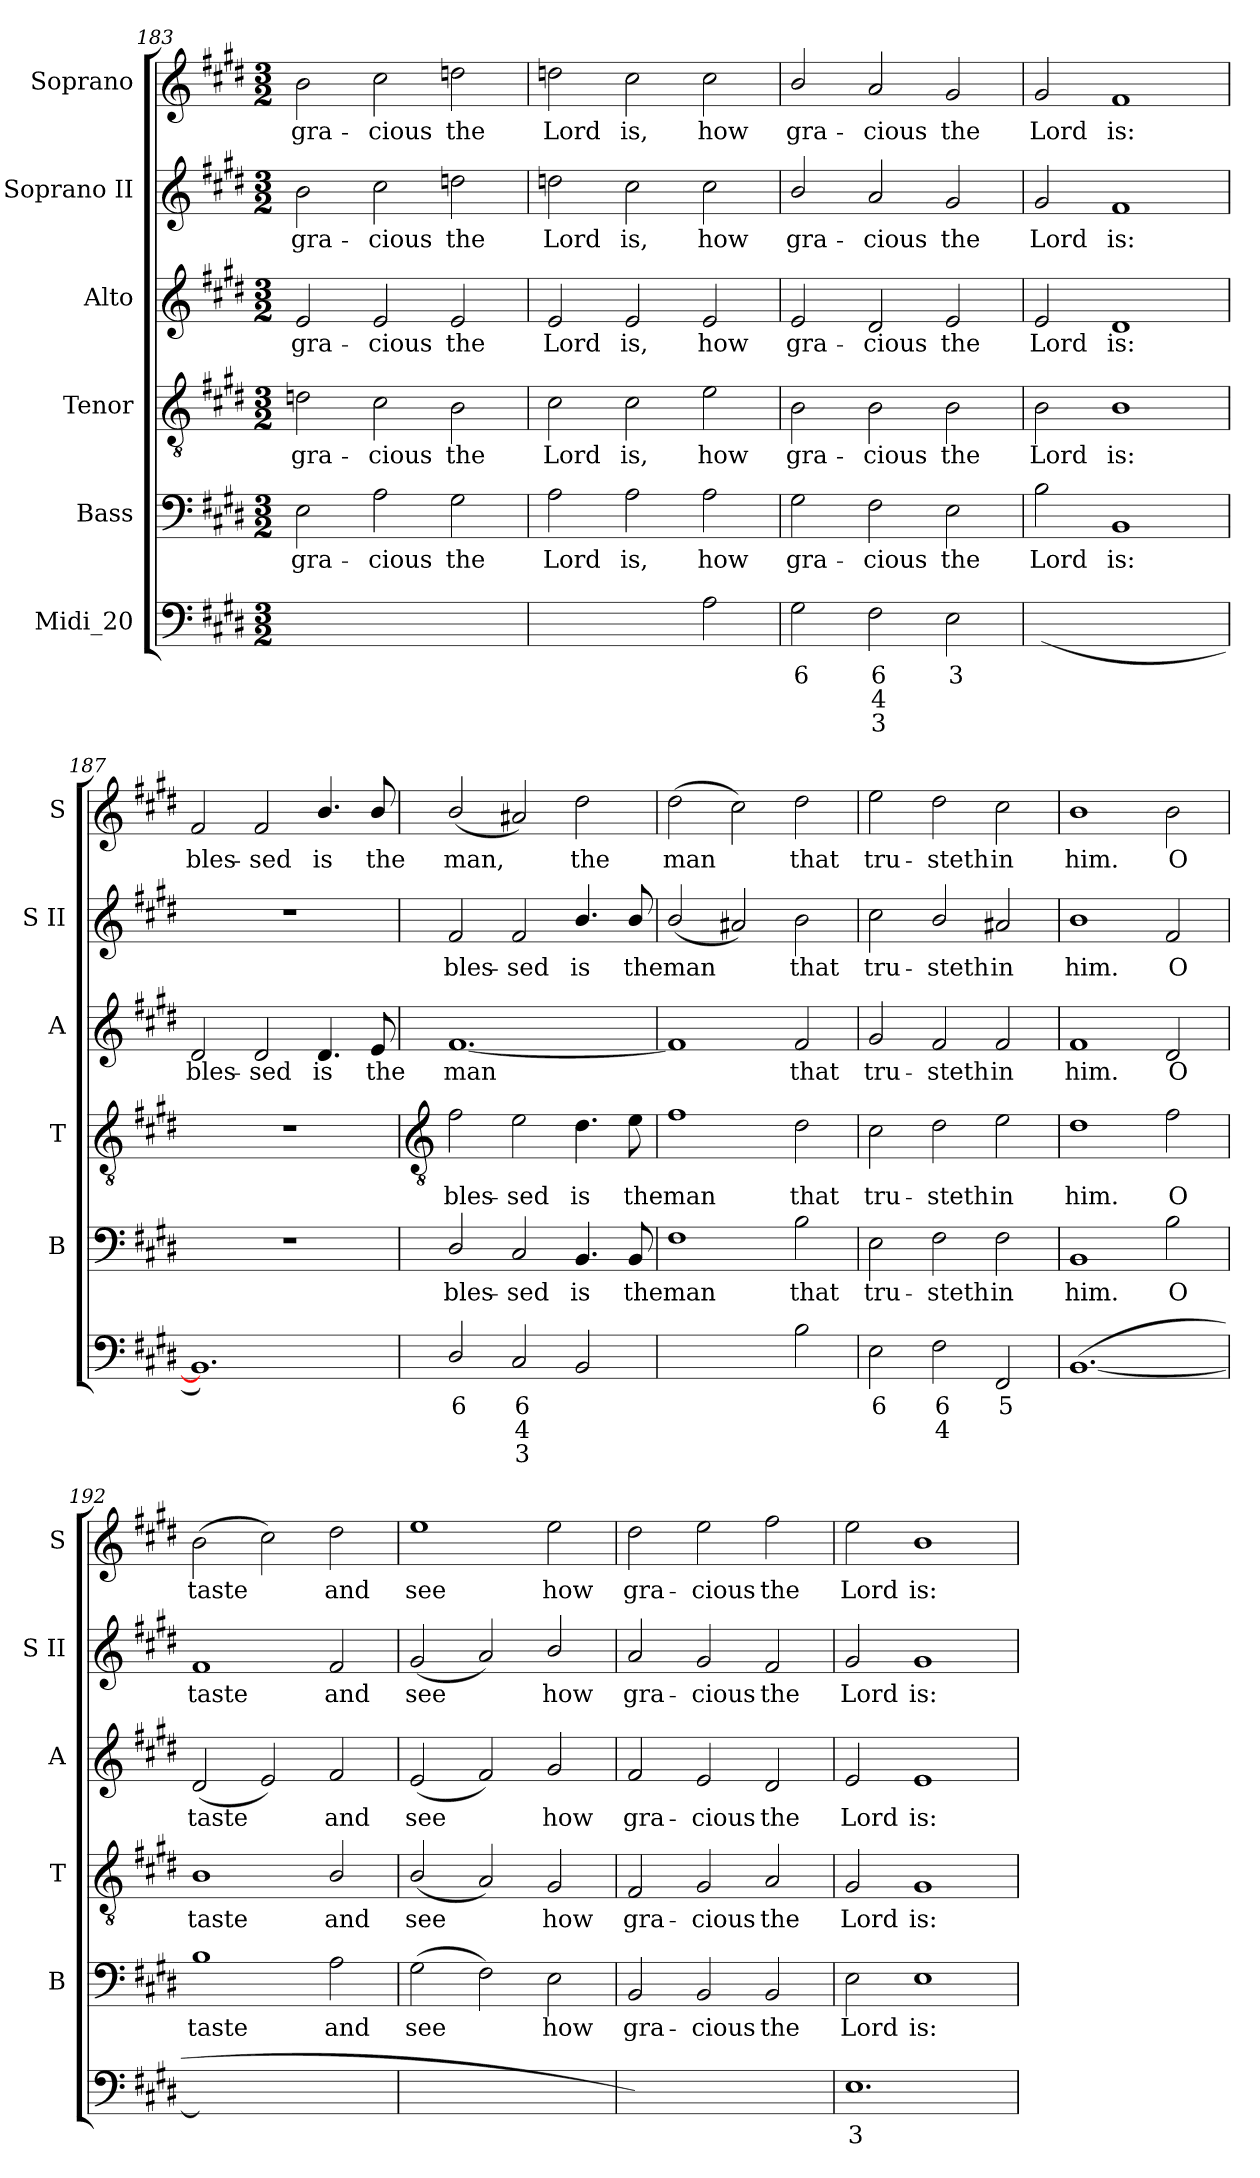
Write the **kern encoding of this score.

**kern	**text	**text	**text	**kern	**text	**kern	**text	**kern	**text	**kern	**text	**kern	**text
*part6	*part6	*part6	*part6	*part5	*part5	*part4	*part4	*part3	*part3	*part2	*part2	*part1	*part1
*staff6	*staff6	*staff6	*staff6	*staff5	*staff5	*staff4	*staff4	*staff3	*staff3	*staff2	*staff2	*staff1	*staff1
*I"Midi_20	*	*	*	*I"Bass	*	*I"Tenor	*	*I"Alto	*	*I"Soprano II	*	*I"Soprano	*
*	*	*	*	*I'B	*	*I'T	*	*I'A	*	*I'S II	*	*I'S	*
*clefF4	*	*	*	*clefF4	*	*clefGv2	*	*clefG2	*	*clefG2	*	*clefG2	*
*k[f#c#g#d#]	*	*	*	*k[f#c#g#d#]	*	*k[f#c#g#d#]	*	*k[f#c#g#d#]	*	*k[f#c#g#d#]	*	*k[f#c#g#d#]	*
*E:	*	*	*	*E:	*	*E:	*	*E:	*	*E:	*	*E:	*
*M3/2	*	*	*	*M3/2	*	*M3/2	*	*M3/2	*	*M3/2	*	*M3/2	*
=183	=183	=183	=183	=183	=183	=183	=183	=183	=183	=183	=183	=183	=183
!	!	!LO:LY:b	!	!	!LO:LY:b	!	!LO:LY:b	!	!LO:LY:b	!	!LO:LY:b	!	!LO:LY:b
2EEyy_	.	7	.	2E	gra-	2dn	gra-	2e	gra-	2b	gra-	2b	gra-
!	!	!LO:LY:b	!LO:LY:b	!	!LO:LY:b	!	!LO:LY:b	!	!LO:LY:b	!	!LO:LY:b	!	!LO:LY:b
2EEyy_	.	6	4	2A	-cious	2c#	-cious	2e	-cious	2cc#	-cious	2cc#	-cious
!	!	!LO:LY:b	!	!	!LO:LY:b	!	!LO:LY:b	!	!LO:LY:b	!	!LO:LY:b	!	!LO:LY:b
2EEyy]	.	7	.	2G#	the	2B	the	2e	the	2ddn	the	2ddn	the
=184	=184	=184	=184	=184	=184	=184	=184	=184	=184	=184	=184	=184	=184
!	!LO:LY:b	!LO:LY:b	!	!	!LO:LY:b	!	!LO:LY:b	!	!LO:LY:b	!	!LO:LY:b	!	!LO:LY:b
[2AAyy	4	9	.	2A	Lord	2c#	Lord	2e	Lord	2ddn	Lord	2ddn	Lord
!	!LO:LY:b	!LO:LY:b	!	!	!LO:LY:b	!	!LO:LY:b	!	!LO:LY:b	!	!LO:LY:b	!	!LO:LY:b
2AAyy]	3	8	.	2A	is,	2c#	is,	2e	is,	2cc#	is,	2cc#	is,
!	!	!	!	!	!LO:LY:b	!	!LO:LY:b	!	!LO:LY:b	!	!LO:LY:b	!	!LO:LY:b
2A	.	.	.	2A	how	2e	how	2e	how	2cc#	how	2cc#	how
=185	=185	=185	=185	=185	=185	=185	=185	=185	=185	=185	=185	=185	=185
!	!LO:LY:b	!	!	!	!LO:LY:b	!	!LO:LY:b	!	!LO:LY:b	!	!LO:LY:b	!	!LO:LY:b
2G#	6	.	.	2G#	gra-	2B	gra-	2e	gra-	2b/	gra-	2b/	gra-
!	!LO:LY:b	!LO:LY:b	!LO:LY:b	!	!LO:LY:b	!	!LO:LY:b	!	!LO:LY:b	!	!LO:LY:b	!	!LO:LY:b
2F#	6	4	3	2F#	-cious	2B	-cious	2d#	-cious	2a	-cious	2a	-cious
!	!LO:LY:b	!	!	!	!LO:LY:b	!	!LO:LY:b	!	!LO:LY:b	!	!LO:LY:b	!	!LO:LY:b
2E	3	.	.	2E	the	2B	the	2e	the	2g#	the	2g#	the
=186	=186	=186	=186	=186	=186	=186	=186	=186	=186	=186	=186	=186	=186
!	!LO:LY:b	!LO:LY:b	!	!	!LO:LY:b	!	!LO:LY:b	!	!LO:LY:b	!	!LO:LY:b	!	!LO:LY:b
(<[2BByy	6	4	.	2B	Lord	2B	Lord	2e	Lord	2g#	Lord	2g#	Lord
!	!LO:LY:b	!LO:LY:b	!	!	!LO:LY:b	!	!LO:LY:b	!	!LO:LY:b	!	!LO:LY:b	!	!LO:LY:b
1BByy_	5	3	.	1BB	is:	1B	is:	1d#	is:	1f#	is:	1f#	is:
=187	=187	=187	=187	=187	=187	=187	=187	=187	=187	=187	=187	=187	=187
!	!	!	!	!LO:N:vis=1	!	!LO:N:vis=1	!	!	!LO:LY:b	!LO:N:vis=1	!	!	!LO:LY:b
1.BB])	.	.	.	1.r	.	1.r	.	2d#	bles-	1.r	.	2f#	bles-
!	!	!	!	!	!	!	!	!	!LO:LY:b	!	!	!	!LO:LY:b
.	.	.	.	.	.	.	.	2d#	-sed	.	.	2f#	-sed
!	!	!	!	!	!	!	!	!	!LO:LY:b	!	!	!	!LO:LY:b
.	.	.	.	.	.	.	.	4.d#	is	.	.	4.b/	is
!	!	!	!	!	!	!	!	!	!LO:LY:b	!	!	!	!LO:LY:b
.	.	.	.	.	.	.	.	8e	the	.	.	8b/	the
!!LO:LB:g=z
=188	=188	=188	=188	=188	=188	=188	=188	=188	=188	=188	=188	=188	=188
*	*	*	*	*	*	*clefGv2	*	*	*	*	*	*	*
!	!LO:LY:b	!	!	!	!LO:LY:b	!	!LO:LY:b	!	!LO:LY:b	!	!LO:LY:b	!	!LO:LY:b
2D#/	6	.	.	2D#/	bles-	2f#	bles-	[1.f#	man	2f#	bles-	(<2b/	man,
!	!LO:LY:b	!LO:LY:b	!LO:LY:b	!	!LO:LY:b	!	!LO:LY:b	!	!	!	!LO:LY:b	!	!
2C#	6	4	3	2C#	-sed	2e	-sed	.	.	2f#	-sed	2a#X)	.
!	!	!	!	!	!LO:LY:b	!	!LO:LY:b	!	!	!	!LO:LY:b	!	!LO:LY:b
2BB	.	.	.	4.BB	is	4.d#	is	.	.	4.b/	is	2dd#	the
!	!	!	!	!	!LO:LY:b	!	!LO:LY:b	!	!	!	!LO:LY:b	!	!
.	.	.	.	8BB	the	8e	the	.	.	8b/	the	.	.
=189	=189	=189	=189	=189	=189	=189	=189	=189	=189	=189	=189	=189	=189
!	!LO:LY:b	!LO:LY:b	!	!	!LO:LY:b	!	!LO:LY:b	!	!	!	!LO:LY:b	!	!LO:LY:b
[2F#yy	6	4	.	1F#	man	1f#	man	1f#]	.	(<2b/	man	(>2dd#	man
!	!LO:LY:b	!	!	!	!	!	!	!	!	!	!	!	!
2F#yy]	5	.	.	.	.	.	.	.	.	2a#X)	.	2cc#)	.
!	!	!	!	!	!LO:LY:b	!	!LO:LY:b	!	!LO:LY:b	!	!LO:LY:b	!	!LO:LY:b
2B	.	.	.	2B	that	2d#	that	2f#	that	2b	that	2dd#	that
=190	=190	=190	=190	=190	=190	=190	=190	=190	=190	=190	=190	=190	=190
!	!LO:LY:b	!	!	!	!LO:LY:b	!	!LO:LY:b	!	!LO:LY:b	!	!LO:LY:b	!	!LO:LY:b
2E	6	.	.	2E	tru-	2c#	tru-	2g#	tru-	2cc#	tru-	2ee	tru-
!	!LO:LY:b	!LO:LY:b	!	!	!LO:LY:b	!	!LO:LY:b	!	!LO:LY:b	!	!LO:LY:b	!	!LO:LY:b
2F#	6	4	.	2F#	-steth	2d#	-steth	2f#	-steth	2b/	-steth	2dd#	-steth
!	!LO:LY:b	!	!	!	!LO:LY:b	!	!LO:LY:b	!	!LO:LY:b	!	!LO:LY:b	!	!LO:LY:b
2FF#	5	.	.	2F#	in	2e	in	2f#	in	2a#X	in	2cc#	in
=191	=191	=191	=191	=191	=191	=191	=191	=191	=191	=191	=191	=191	=191
!	!	!	!	!	!LO:LY:b	!	!LO:LY:b	!	!LO:LY:b	!	!LO:LY:b	!	!LO:LY:b
(<[1.BB	.	.	.	1BB	him.	1d#	him.	1f#	him.	1b	him.	1b	him.
!	!	!	!	!	!LO:LY:b	!	!LO:LY:b	!	!LO:LY:b	!	!LO:LY:b	!	!LO:LY:b
.	.	.	.	2B	O	2f#	O	2d#	O	2f#	O	2b	O
=192	=192	=192	=192	=192	=192	=192	=192	=192	=192	=192	=192	=192	=192
!	!LO:LY:b	!LO:LY:b	!	!	!LO:LY:b	!	!LO:LY:b	!	!LO:LY:b	!	!LO:LY:b	!	!LO:LY:b
2BByy_	5	3	.	1B	taste	1B	taste	(<2d#	taste	1f#	taste	(>2b	taste
!	!LO:LY:b	!LO:LY:b	!LO:LY:b	!	!	!	!	!	!	!	!	!	!
2BByy_	2	7	4	.	.	.	.	2e)	.	.	.	2cc#)	.
!	!LO:LY:b	!	!	!	!LO:LY:b	!	!LO:LY:b	!	!LO:LY:b	!	!LO:LY:b	!	!LO:LY:b
2BByy_	7	.	.	2A	and	2B/	and	2f#	and	2f#	and	2dd#	and
=193	=193	=193	=193	=193	=193	=193	=193	=193	=193	=193	=193	=193	=193
!	!LO:LY:b	!LO:LY:b	!	!	!LO:LY:b	!	!LO:LY:b	!	!LO:LY:b	!	!LO:LY:b	!	!LO:LY:b
2BByy_	6	4	.	(>2G#	see	(<2B/	see	(<2e	see	(<2g#	see	1ee	see
!	!LO:LY:b	!LO:LY:b	!	!	!	!	!	!	!	!	!	!	!
2BByy_	4	7	.	2F#)	.	2A)	.	2f#)	.	2a)	.	.	.
!	!LO:LY:b	!LO:LY:b	!	!	!LO:LY:b	!	!LO:LY:b	!	!LO:LY:b	!	!LO:LY:b	!	!LO:LY:b
2BByy_	4	6	.	2E	how	2G#	how	2g#	how	2b/	how	2ee	how
=194	=194	=194	=194	=194	=194	=194	=194	=194	=194	=194	=194	=194	=194
!	!LO:LY:b	!	!	!	!LO:LY:b	!	!LO:LY:b	!	!LO:LY:b	!	!LO:LY:b	!	!LO:LY:b
2BByy_)	7	.	.	2BB	gra-	2F#	gra-	2f#	gra-	2a	gra-	2dd#	gra-
!	!LO:LY:b	!LO:LY:b	!	!	!LO:LY:b	!	!LO:LY:b	!	!LO:LY:b	!	!LO:LY:b	!	!LO:LY:b
2BByy_	6	4	.	2BB	-cious	2G#	-cious	2e	-cious	2g#	-cious	2ee	-cious
!	!LO:LY:b	!	!	!	!LO:LY:b	!	!LO:LY:b	!	!LO:LY:b	!	!LO:LY:b	!	!LO:LY:b
2BByy]	7	.	.	2BB	the	2A	the	2d#	the	2f#	the	2ff#	the
=195	=195	=195	=195	=195	=195	=195	=195	=195	=195	=195	=195	=195	=195
!	!LO:LY:b	!	!	!	!LO:LY:b	!	!LO:LY:b	!	!LO:LY:b	!	!LO:LY:b	!	!LO:LY:b
1.E	3	.	.	2E	Lord	2G#	Lord	2e	Lord	2g#	Lord	2ee	Lord
!	!	!	!	!	!LO:LY:b	!	!LO:LY:b	!	!LO:LY:b	!	!LO:LY:b	!	!LO:LY:b
.	.	.	.	1E	is:	1G#	is:	1e	is:	1g#	is:	1b	is:
=	=	=	=	=	=	=	=	=	=	=	=	=	=
*-	*-	*-	*-	*-	*-	*-	*-	*-	*-	*-	*-	*-	*-
